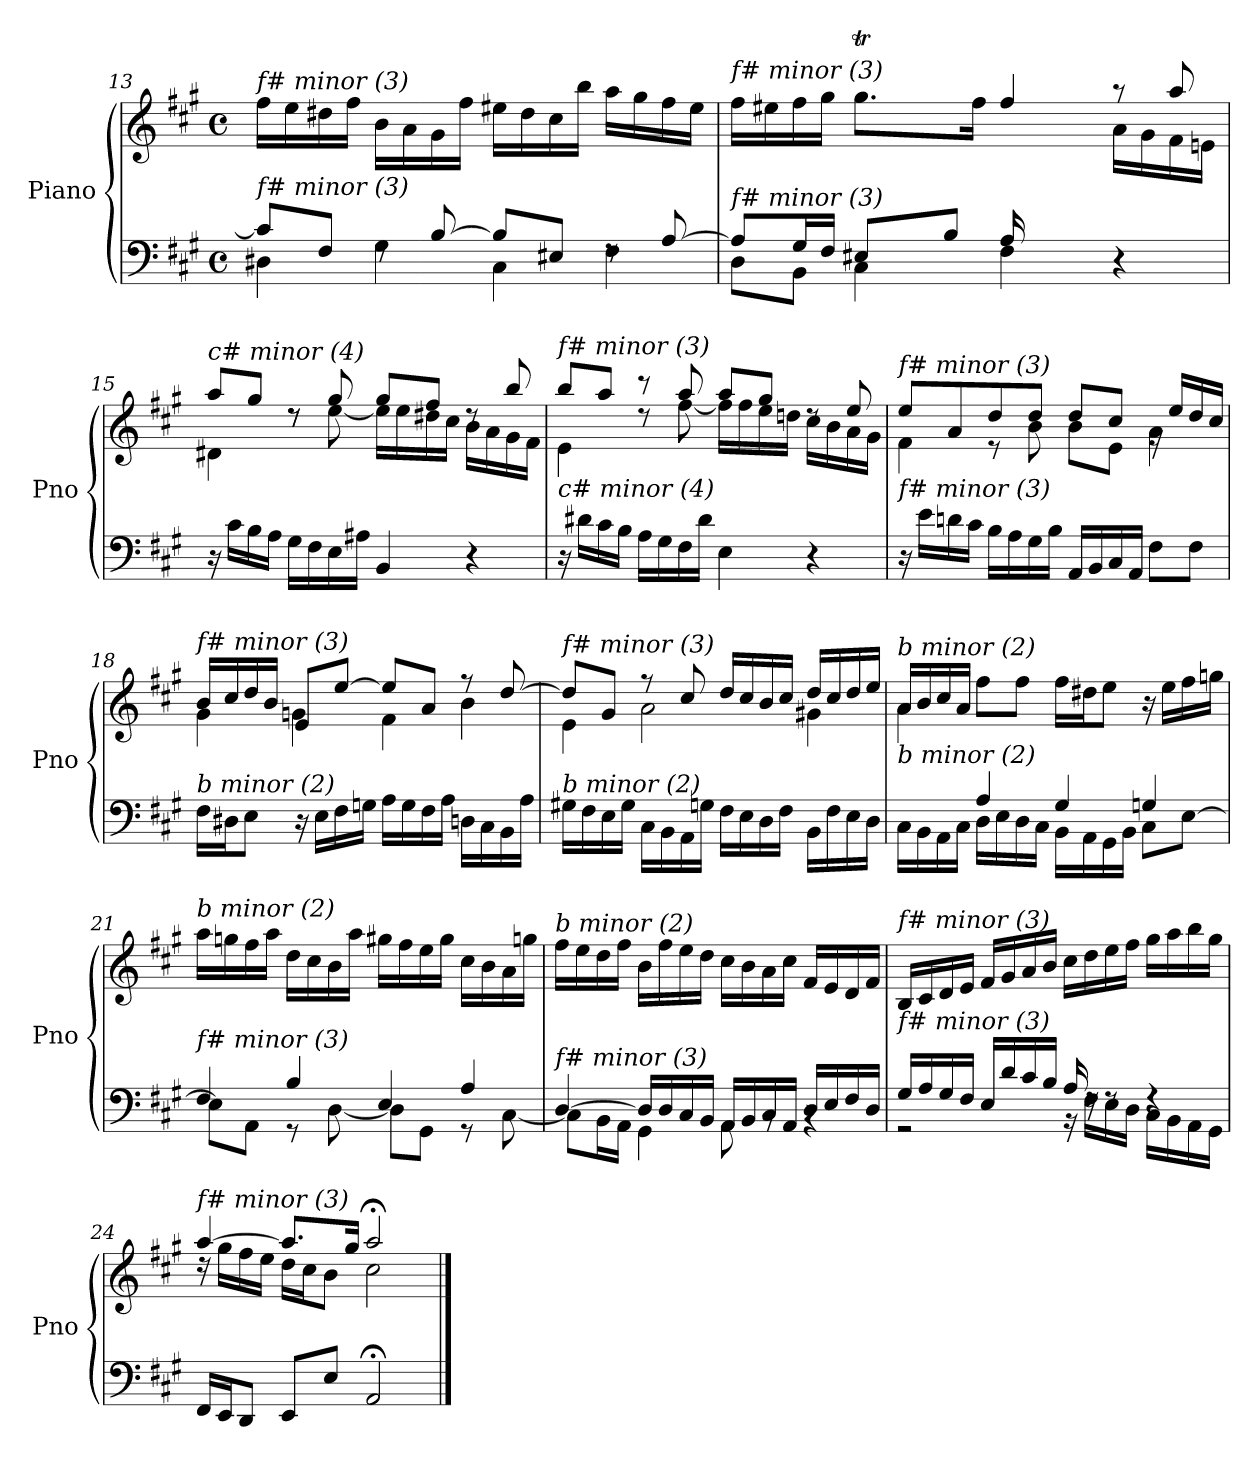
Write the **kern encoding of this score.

**kern	**kern
*part1	*part1
*staff2	*staff1
*I"Piano	*
*I'Pno	*
!!LO:LB:g=z
*clefF4	*clefG2
*k[f#c#g#]	*k[f#c#g#]
*M4/4	*M4/4
*met(c)	*met(c)
=13	=13
*^	*
!	!	!LO:TX:i:t=f# minor (3)
!LO:TX:i:t=f# minor (3)	!	!
8c#/L]	4D#X\	16ff#\LL
.	.	16ee\
8F#/J	.	16dd#X\
.	.	16ff#\JJ
8rF	4G#\	16b\LL
.	.	16a\
[8B/	.	16g#\
.	.	16ff#\JJ
8B/L]	4C#\	16ee#X\LL
.	.	16dd#\
8E#X/J	.	16cc#\
.	.	16bb\JJ
8rF	4F#\	16aa\LL
.	.	16gg#\
[8A/	.	16ff#\
.	.	16ee#\JJ
=14	=14	=14
*^	*	*^
*	*	*^	*	*^
*	*	*	*	*	*	*^
!	!	!	!	!LO:TX:i:t=f# minor (3)	!	!	!
!LO:TX:i:t=f# minor (3)	!	!	!	!	!	!	!
2ryy	4ryy	8A/L]	8D\L	16ff#\LL	2ryy	4ryy	2ryy
.	.	.	.	16ee#X\	.	.	.
.	.	16G#/L	8BB\J	16ff#\	.	.	.
.	.	16F#/JJ	.	16gg#\JJ	.	.	.
.	8.ryy	8E#X/L	4C#\	8.gg#t\L	.	32aaLLLyy	.
.	.	.	.	.	.	32gg#yy	.
.	.	.	.	.	.	32aaJyy	.
.	.	.	.	.	.	16.gg#JJyy	.
.	.	8B/J	.	.	.	.	.
.	2ryy	.	.	16ff#\Jk	.	2ryy	.
16A/LL	.	4F#\	2ryy	4ff#/	16ryy	.	2ryy
4..ryy	.	.	.	.	16dd\	.	.
.	.	.	.	.	16cc#\	.	.
.	.	.	.	.	16b\JJ	.	.
.	.	4r	.	8r	16a\LL	.	.
.	.	.	.	.	16g#\	.	.
.	.	.	.	8aa/	16f#\	.	.
.	16ryy	.	.	.	16en\JJ	16ryy	.
*	*v	*v	*v	*	*	*	*
*	*	*	*	*v	*v
!!LO:LB:g=z
=15	=15	=15	=15	=15
!	!	!LO:TX:i:t=c# minor (4)	!	!
!LO:TX:i:t=f# minor (3)	!	!	!	!
*v	*v	*	*	*
*	*	*v	*v
16r	8aa/L	4d#X\
16c#\LL	.	.
16B\	8gg#/J	.
16A\JJ	.	.
16G#\LL	8rdd	8rdd
16F#\	.	.
16E\	8gg#/	[8ee\
16A#X\JJ	.	.
4BB/	8gg#/L	16ee\LL]
.	.	16ee\
.	8ff#/J	16dd#X\
.	.	16cc#\JJ
4r	8rdd	16b\LL
.	.	16a\
.	8bb/	16g#\
.	.	16f#\JJ
=16	=16	=16
!	!LO:TX:i:t=f# minor (3)	!
!LO:TX:i:t=c# minor (4)	!	!
16r	8bb/L	4e\
16d#X\LL	.	.
16c#\	8aa/J	.
16B\JJ	.	.
16A\LL	8r	8rdd
16G#\	.	.
16F#\	8aa/	[8ff#\
16d#\JJ	.	.
4E\	8aa/L	16ff#\LL]
.	.	16ff#\
.	8gg#/J	16ee\
.	.	16ddn\JJ
4r	8rdd	16cc#\LL
.	.	16b\
.	8ee/	16a\
.	.	16g#\JJ
!!LO:LB:g=z	!!
=17	=17	=17
!	!LO:TX:i:t=f# minor (3)	!
!LO:TX:i:t=f# minor (3)	!	!
16r	8ee/L	4f#\
16e\LL	.	.
16dn\	8a/	.
16c#\JJ	.	.
16B\LL	8dd/	8r
16A\	.	.
16G#\	8dd/J	8b\
16B\JJ	.	.
16AA/LL	8dd/L	8b\L
16BB/	.	.
16C#/	8cc#/J	8e\J
16AA/JJ	.	.
8F#\L	16rg	4a\
.	16ee/LL	.
8F#\J	16dd/	.
.	16cc#/JJ	.
=18	=18	=18
!	!LO:TX:i:t=f# minor (3)	!
!LO:TX:i:t=b minor (2)	!	!
16F#\LL	16b/LL	4g#\
16D#X\J	16cc#/	.
8E\J	16dd/	.
.	16b/JJ	.
16r	8e/L	4gn\
16E\LL	.	.
16F#\	[8ee/J	.
16Gn\JJ	.	.
16A\LL	8ee/L]	4f#\
16G\	.	.
16F#\	8a/J	.
16A\JJ	.	.
16Dn\LL	8r	4b\
16C#\	.	.
16BB\	[8dd/	.
16A\JJ	.	.
!!LO:LB:g=z	!!
=19	=19	=19
!	!LO:TX:i:t=f# minor (3)	!
!LO:TX:i:t=b minor (2)	!	!
16G#X\LL	8dd/L]	4e\
16F#\	.	.
16E\	8g#/J	.
16G#\JJ	.	.
16C#\LL	8r	2a\
16BB\	.	.
16AA\	8cc#/	.
16Gn\JJ	.	.
16F#\LL	16dd/LL	.
16E\	16cc#/	.
16D\	16b/	.
16F#\JJ	16cc#/JJ	.
16BB\LL	16dd/LL	4g#X\
16F#\	16cc#/	.
16E\	16dd/	.
16D\JJ	16ee/JJ	.
!!LO:PB:g=z
=20	=20	=20
*^	*	*^
*	*^	*	*	*
!	!	!	!LO:TX:i:t=b minor (2)	!	!
!LO:TX:i:t=b minor (2)	!	!	!	!	!
4ryy	16C#\LL	4ryy	16a/LL	4a\	4ryy
.	16BB\	.	16b/	.	.
.	16AA\	.	16cc#/	.	.
.	16C#\JJ	.	16a/JJ	.	.
2.ryy	4A/	16D\LL	8ff#\L	2.ryy	2.ryy
.	.	16E\	.	.	.
.	.	16D\	8ff#\J	.	.
.	.	16C#\JJ	.	.	.
.	4G#/	16BB\LL	16ff#\LL	.	.
.	.	16AA\	16dd#X\J	.	.
.	.	16GG#\	8ee\J	.	.
.	.	16BB\JJ	.	.	.
.	4Gn/	8C#\L	16r	.	.
.	.	.	16ee\LL	.	.
.	.	[8E\J	16ff#\	.	.
.	.	.	16ggn\JJ	.	.
*	*v	*v	*	*	*
*	*	*v	*v	*v
=21	=21	=21
!	!	!LO:TX:i:t=b minor (2)
!LO:TX:i:t=f# minor (3)	!	!
4F#/	8E\L]	16aa\LL
.	.	16ggn\
.	8AA\J	16ff#\
.	.	16aa\JJ
4B/	8r	16dd\LL
.	.	16cc#\
.	[8D\	16b\
.	.	16aa\JJ
4E/	8D\L]	16gg#X\LL
.	.	16ff#\
.	8GG#\J	16ee\
.	.	16gg#\JJ
4A/	8r	16cc#\LL
.	.	16b\
.	[8C#\	16a\
.	.	16ggn\JJ
!!LO:PB:g=z
=22	=22	=22
!	!	!LO:TX:i:t=b minor (2)
!LO:TX:i:t=f# minor (3)	!	!
[4D/	8C#\L]	16ff#\LL
.	.	16ee\
.	16BB\L	16dd\
.	16AA\JJ	16ff#\JJ
16D/LL]	4GG#\	16b\LL
16D/	.	16ff#\
16C#/	.	16ee\
16BB/JJ	.	16dd\JJ
16AA/LL	8AA\	16cc#\LL
16BB/	.	16b\
16C#/	8rBB	16a\
16AA/JJ	.	16cc#\JJ
16D/LL	4rBB	16f#/LL
16E/	.	16e/
16F#/	.	16d/
16D/JJ	.	16f#/JJ
=23	=23	=23
!	!	!LO:TX:i:t=f# minor (3)
!LO:TX:i:t=f# minor (3)	!	!
16G#/LL	2r	16B/LL
16A/	.	16c#/
16G#/	.	16d/
16F#/JJ	.	16e/JJ
16E/LL	.	16f#/LL
16d/	.	16g#/
16c#/	.	16a/
16B/JJ	.	16b/JJ
16A/	16r	16cc#\LL
16rF	16F#\LL	16dd\
8rF	16E\	16ee\
.	16D\JJ	16ff#\JJ
4rF	16C#\LL	16gg#\LL
.	16BB\	16aa\
.	16AA\	16bb\
.	16GG#\JJ	16gg#\JJ
!!LO:LB:g=z
=24	=24	=24
*	*	*^
!	!	!LO:TX:i:t=f# minor (3)	!
!LO:TX:i:t=f# minor (3)	!	!	!
*v	*v	*	*
16FF#/LL	[4aa/	16rdd
16EE/J	.	16gg#\LL
8DD/J	.	16ff#\
.	.	16ee\JJ
8EE/L	8.aa/L]	16dd\LL
.	.	16cc#\J
8E/J	.	8b\J
.	16gg#/Jk	.
2AA;/	2aa;</	2cc#\
*	*v	*v
==	==
*-	*-
